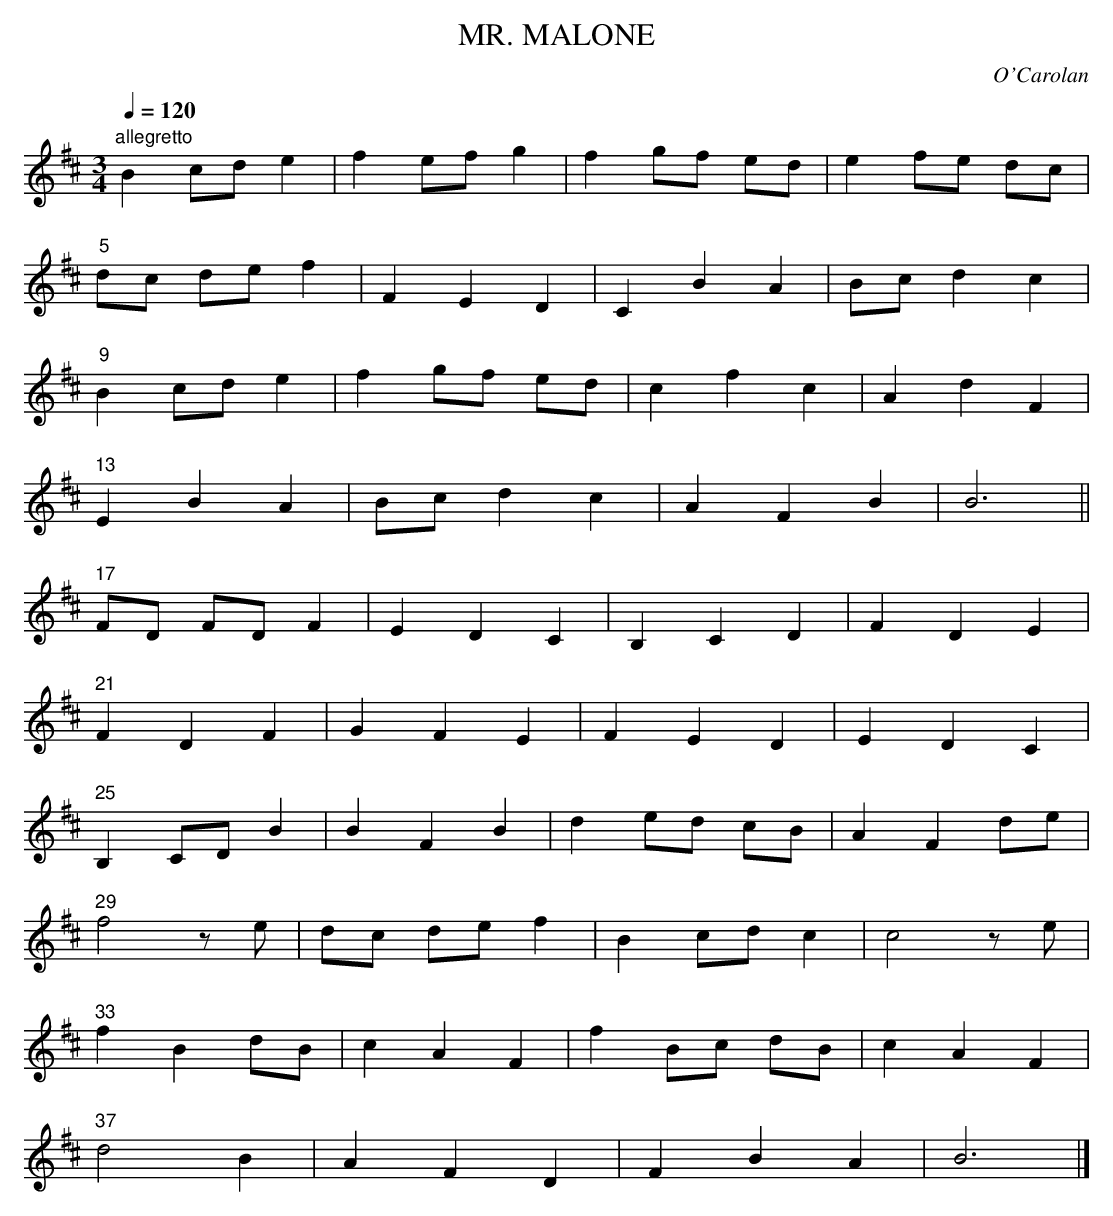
X:1
T:MR. MALONE
C:O'Carolan
Q:1/4=120
M:3/4
L:1/8
K:Bm
"allegretto"
B2 cd e2|f2 ef g2|f2 gf ed|e2 fe dc|
"5"dc de f2|F2 E2 D2|C2 B2 A2|Bc d2 c2|
"9"B2 cd e2|f2 gf ed|c2 f2 c2|A2 d2 F2|
"13"E2 B2 A2|Bc d2 c2|A2 F2 B2|B6||
"17"FD FD F2|E2 D2 C2|B,2 C2 D2|F2 D2 E2|
"21"F2 D2 F2|G2 F2 E2|F2 E2 D2|E2 D2 C2|
"25"B,2 CD B2|B2 F2 B2|d2 ed cB|A2 F2 de|
"29"f4 ze|dc de f2|B2 cd c2|c4 ze|
"33"f2 B2 dB|c2 A2 F2|f2 Bc dB|c2 A2 F2|
"37"d4 B2|A2 F2 D2|F2 B2 A2|B6|]
